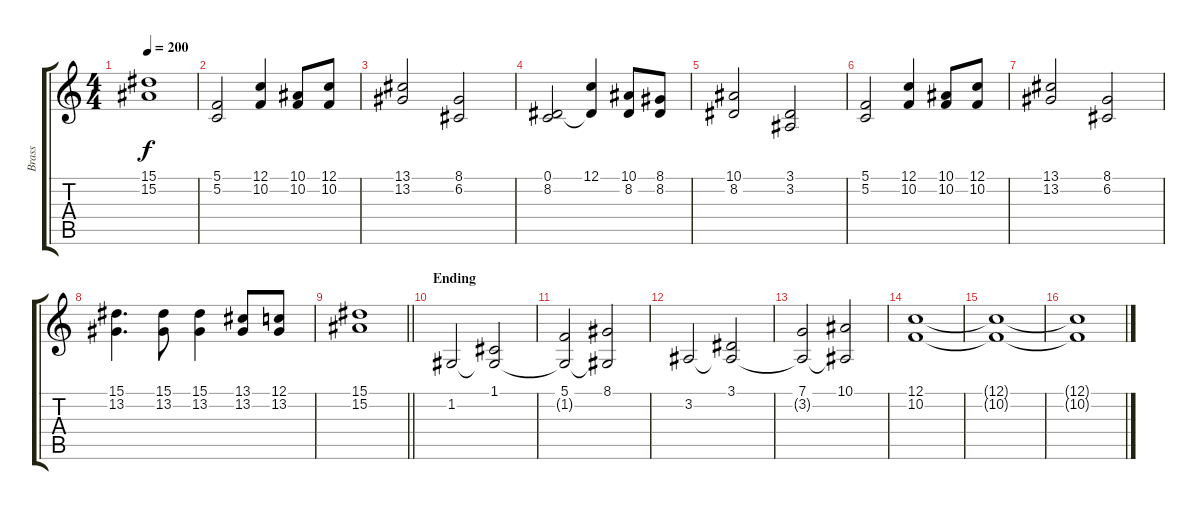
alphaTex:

\track ("Brass" "Brass") {instrument brasssection}
\staff {score tabs}
\tuning (C4 G3 Eb3 Bb2 F2 C2) {hide}
\ts (4 4)
\tempo 200
\clef g2
\ks c
(15.1 15.2).1{dy f} |
(5.1 5.2).2 (12.1 10.2).4 (10.1 10.2).8 (12.1 10.2).8 |
(13.1 13.2).2 (8.1 6.2).2 |
(0.1 8.2).2 (12.1 8.2{t}).4 (10.1 8.2).8 (8.1 8.2).8 |
(10.1 8.2).2 (3.1 3.2).2 |
(5.1 5.2).2 (12.1 10.2).4 (10.1 10.2).8 (12.1 10.2).8 |
(13.1 13.2).2 (8.1 6.2).2 |
(15.1 13.2).4{d} (15.1 13.2).8 (15.1 13.2).4 (13.1 13.2).8 (12.1 13.2).8 |
\barLineRight lightlight
(15.1 15.2).1 |
\section ("" "Ending")
1.2.2 (1.1 1.2{t}).2 |
(5.1 1.2{t}).2 (8.1 1.2{t}).2 |
3.2.2 (3.1 3.2{t}).2 |
(7.1 3.2{t}).2 (10.1 3.2{t}).2 |
(12.1 10.2).1 |
(12.1{t} 10.2{t}).1 |
(12.1{t} 10.2{t}).1
